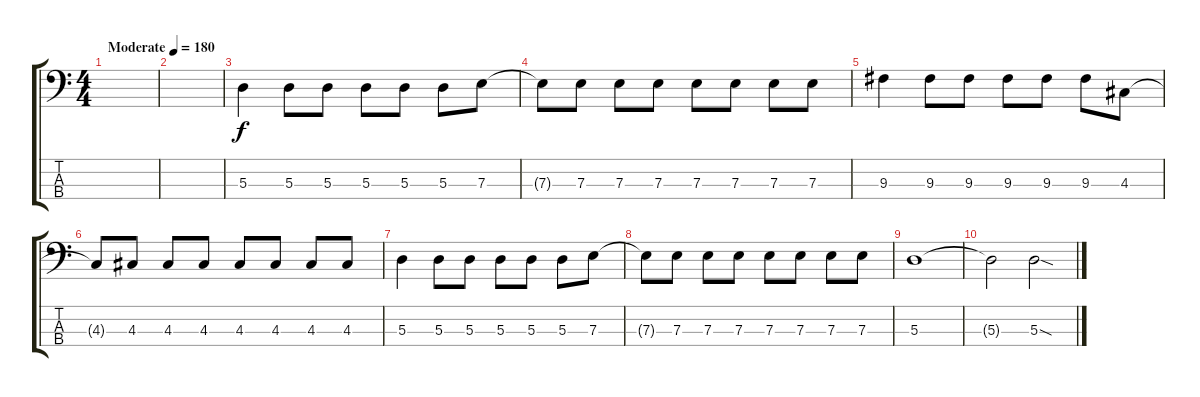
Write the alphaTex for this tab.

\track "" {instrument electricbassfinger}
\staff {score tabs}
\tuning (G2 D2 A1 E1) {hide}
\ts (4 4)
\tempo (180 "Moderate")
\clef f4
\ks c
|
|
5.3.4 5.3.8 5.3.8 5.3.8 5.3.8 5.3.8 7.3.8 |
7.3{t}.8 7.3.8 7.3.8 7.3.8 7.3.8 7.3.8 7.3.8 7.3.8 |
9.3.4 9.3.8 9.3.8 9.3.8 9.3.8 9.3.8 4.3.8 |
4.3{t}.8 4.3.8 4.3.8 4.3.8 4.3.8 4.3.8 4.3.8 4.3.8 |
5.3.4 5.3.8 5.3.8 5.3.8 5.3.8 5.3.8 7.3.8 |
7.3{t}.8 7.3.8 7.3.8 7.3.8 7.3.8 7.3.8 7.3.8 7.3.8 |
5.3.1 |
5.3{t}.2 5.3{sod}.2
